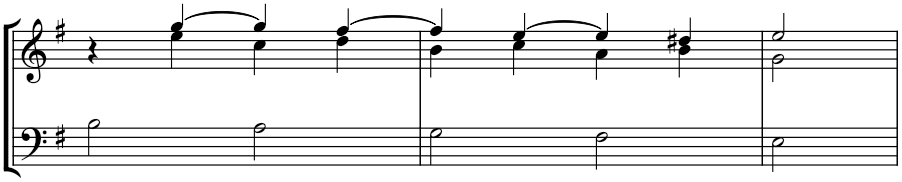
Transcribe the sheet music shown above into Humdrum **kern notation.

**kern	**kern
*part2	*part1
*staff2	*staff1
*I"Midi_2	*I"Midi_2
!!LO:PB:g=z
*clefF4	*clefG2
*k[f#]	*k[f#]
*G:	*G:
*M4/4	*M4/4
*met(c)	*met(c)
=7	=7
*	*^
2B\	4r	4ryy
.	[4gg/	4ee\
2A\	4gg/]	4cc\
.	[4ff#/	4dd\
=8	=8	=8
2G\	4ff#/]	4b\
.	[4ee/	4cc\
2F#\	4ee/]	4a\
.	4dd#X/	4b\
=9	=9	=9
2E\	2ee/	2g\
*	*v	*v
=	=
*-	*-
